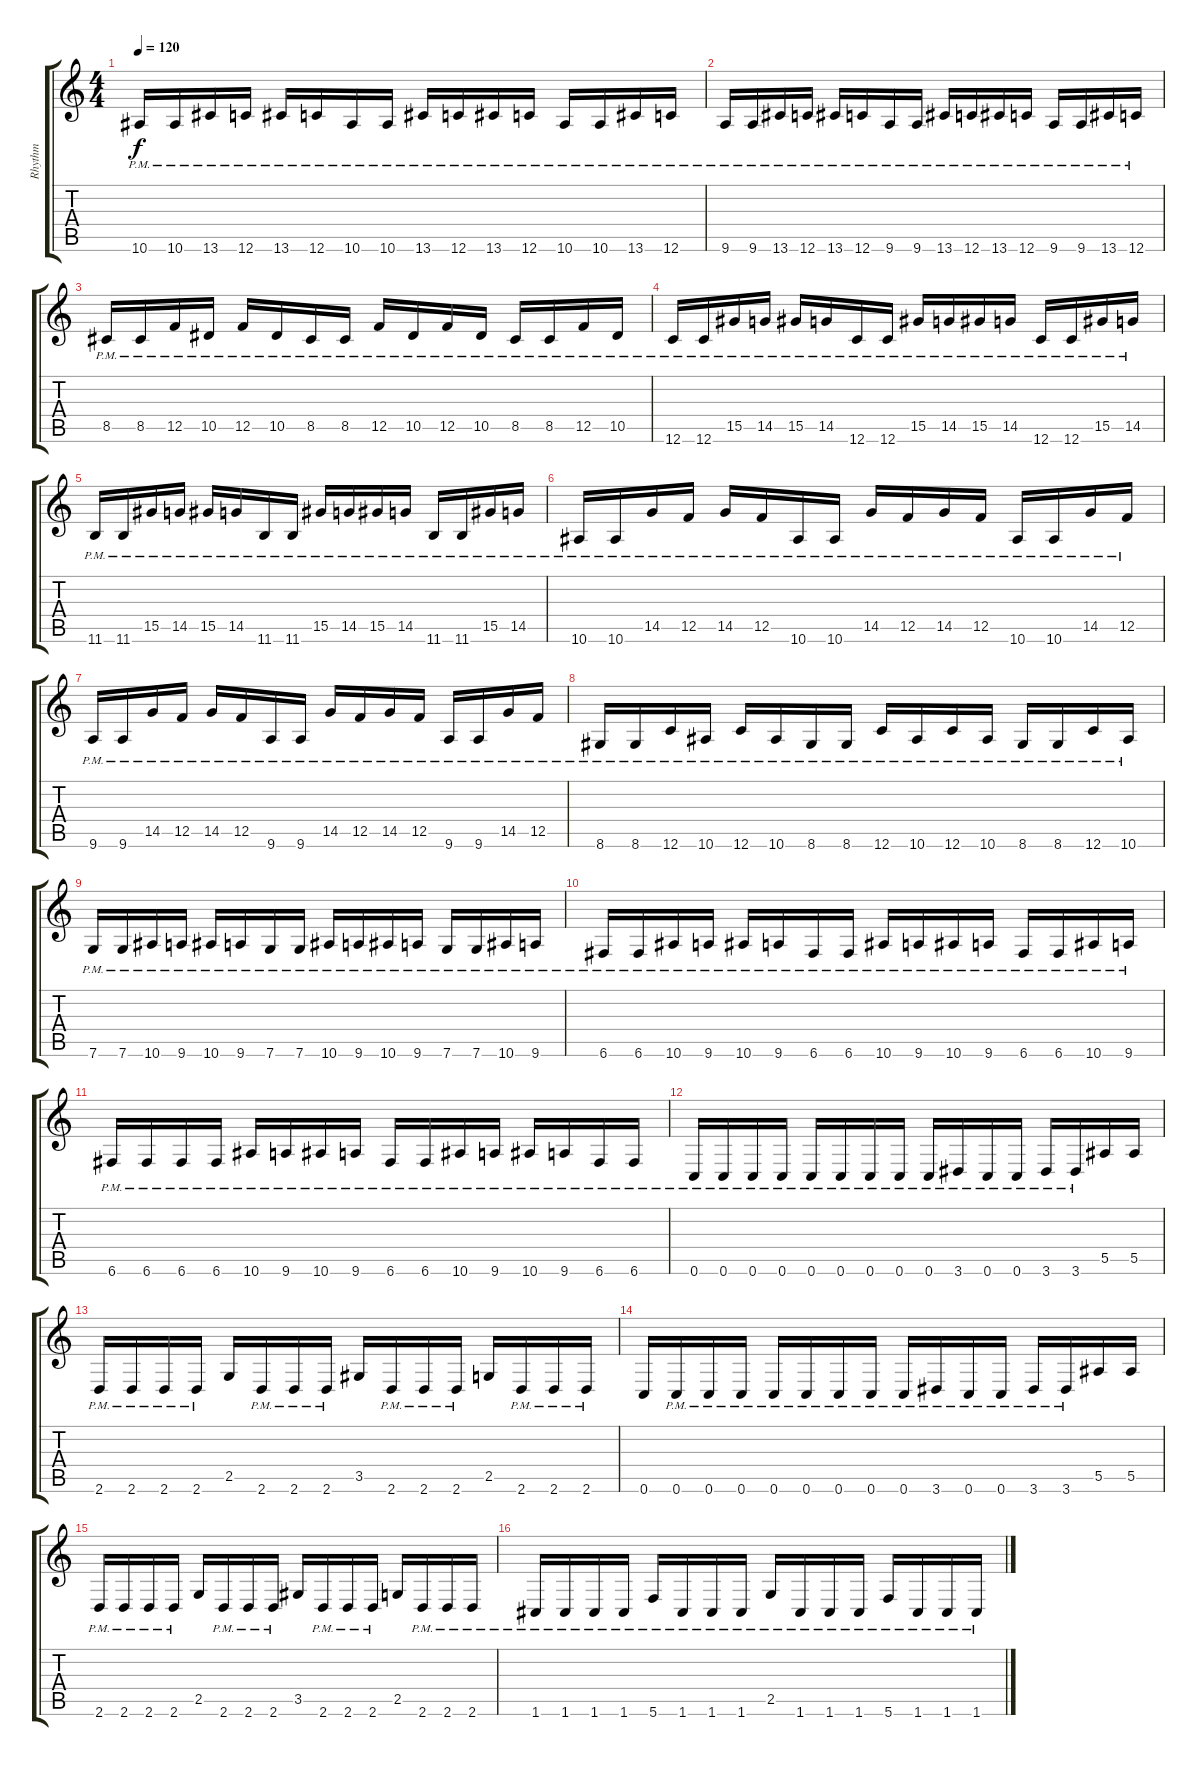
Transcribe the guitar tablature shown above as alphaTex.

\track ("Rhythm" "Rhythm") {instrument distortionguitar}
\staff {score tabs}
\tuning (C4 G3 Eb3 Bb2 F2 C2) {hide}
\ts (4 4)
\tempo 120
\clef g2
\ks c
10.6{pm}.16{dy f} 10.6{pm}.16 13.6{pm}.16 12.6{pm}.16 13.6{pm}.16 12.6{pm}.16 10.6{pm}.16 10.6{pm}.16 13.6{pm}.16 12.6{pm}.16 13.6{pm}.16 12.6{pm}.16 10.6{pm}.16 10.6{pm}.16 13.6{pm}.16 12.6{pm}.16 |
9.6{pm}.16 9.6{pm}.16 13.6{pm}.16 12.6{pm}.16 13.6{pm}.16 12.6{pm}.16 9.6{pm}.16 9.6{pm}.16 13.6{pm}.16 12.6{pm}.16 13.6{pm}.16 12.6{pm}.16 9.6{pm}.16 9.6{pm}.16 13.6{pm}.16 12.6{pm}.16 |
8.5{pm}.16 8.5{pm}.16 12.5{pm}.16 10.5{pm}.16 12.5{pm}.16 10.5{pm}.16 8.5{pm}.16 8.5{pm}.16 12.5{pm}.16 10.5{pm}.16 12.5{pm}.16 10.5{pm}.16 8.5{pm}.16 8.5{pm}.16 12.5{pm}.16 10.5{pm}.16 |
12.6{pm}.16 12.6{pm}.16 15.5{pm}.16 14.5{pm}.16 15.5{pm}.16 14.5{pm}.16 12.6{pm}.16 12.6{pm}.16 15.5{pm}.16 14.5{pm}.16 15.5{pm}.16 14.5{pm}.16 12.6{pm}.16 12.6{pm}.16 15.5{pm}.16 14.5{pm}.16 |
11.6{pm}.16 11.6{pm}.16 15.5{pm}.16 14.5{pm}.16 15.5{pm}.16 14.5{pm}.16 11.6{pm}.16 11.6{pm}.16 15.5{pm}.16 14.5{pm}.16 15.5{pm}.16 14.5{pm}.16 11.6{pm}.16 11.6{pm}.16 15.5{pm}.16 14.5{pm}.16 |
10.6{pm}.16 10.6{pm}.16 14.5{pm}.16 12.5{pm}.16 14.5{pm}.16 12.5{pm}.16 10.6{pm}.16 10.6{pm}.16 14.5{pm}.16 12.5{pm}.16 14.5{pm}.16 12.5{pm}.16 10.6{pm}.16 10.6{pm}.16 14.5{pm}.16 12.5{pm}.16 |
9.6{pm}.16 9.6{pm}.16 14.5{pm}.16 12.5{pm}.16 14.5{pm}.16 12.5{pm}.16 9.6{pm}.16 9.6{pm}.16 14.5{pm}.16 12.5{pm}.16 14.5{pm}.16 12.5{pm}.16 9.6{pm}.16 9.6{pm}.16 14.5{pm}.16 12.5{pm}.16 |
8.6{pm}.16 8.6{pm}.16 12.6{pm}.16 10.6{pm}.16 12.6{pm}.16 10.6{pm}.16 8.6{pm}.16 8.6{pm}.16 12.6{pm}.16 10.6{pm}.16 12.6{pm}.16 10.6{pm}.16 8.6{pm}.16 8.6{pm}.16 12.6{pm}.16 10.6{pm}.16 |
7.6{pm}.16 7.6{pm}.16 10.6{pm}.16 9.6{pm}.16 10.6{pm}.16 9.6{pm}.16 7.6{pm}.16 7.6{pm}.16 10.6{pm}.16 9.6{pm}.16 10.6{pm}.16 9.6{pm}.16 7.6{pm}.16 7.6{pm}.16 10.6{pm}.16 9.6{pm}.16 |
6.6{pm}.16 6.6{pm}.16 10.6{pm}.16 9.6{pm}.16 10.6{pm}.16 9.6{pm}.16 6.6{pm}.16 6.6{pm}.16 10.6{pm}.16 9.6{pm}.16 10.6{pm}.16 9.6{pm}.16 6.6{pm}.16 6.6{pm}.16 10.6{pm}.16 9.6{pm}.16 |
6.6{pm}.16 6.6{pm}.16 6.6{pm}.16 6.6{pm}.16 10.6{pm}.16 9.6{pm}.16 10.6{pm}.16 9.6{pm}.16 6.6{pm}.16 6.6{pm}.16 10.6{pm}.16 9.6{pm}.16 10.6{pm}.16 9.6{pm}.16 6.6{pm}.16 6.6{pm}.16 |
0.6{pm}.16 0.6{pm}.16 0.6{pm}.16 0.6{pm}.16 0.6{pm}.16 0.6{pm}.16 0.6{pm}.16 0.6{pm}.16 0.6{pm}.16 3.6{pm}.16 0.6{pm}.16 0.6{pm}.16 3.6{pm}.16 3.6{pm}.16 5.5.16 5.5.16 |
2.6{pm}.16 2.6{pm}.16 2.6{pm}.16 2.6{pm}.16 2.5.16 2.6{pm}.16 2.6{pm}.16 2.6{pm}.16 3.5.16 2.6{pm}.16 2.6{pm}.16 2.6{pm}.16 2.5.16 2.6{pm}.16 2.6{pm}.16 2.6{pm}.16 |
0.6.16 0.6{pm}.16 0.6{pm}.16 0.6{pm}.16 0.6{pm}.16 0.6{pm}.16 0.6{pm}.16 0.6{pm}.16 0.6{pm}.16 3.6{pm}.16 0.6{pm}.16 0.6{pm}.16 3.6{pm}.16 3.6{pm}.16 5.5.16 5.5.16 |
2.6{pm}.16 2.6{pm}.16 2.6{pm}.16 2.6{pm}.16 2.5.16 2.6{pm}.16 2.6{pm}.16 2.6{pm}.16 3.5.16 2.6{pm}.16 2.6{pm}.16 2.6{pm}.16 2.5.16 2.6{pm}.16 2.6{pm}.16 2.6{pm}.16 |
1.6{pm}.16 1.6{pm}.16 1.6{pm}.16 1.6{pm}.16 5.6{pm}.16 1.6{pm}.16 1.6{pm}.16 1.6{pm}.16 2.5{pm}.16 1.6{pm}.16 1.6{pm}.16 1.6{pm}.16 5.6{pm}.16 1.6{pm}.16 1.6{pm}.16 1.6{pm}.16
